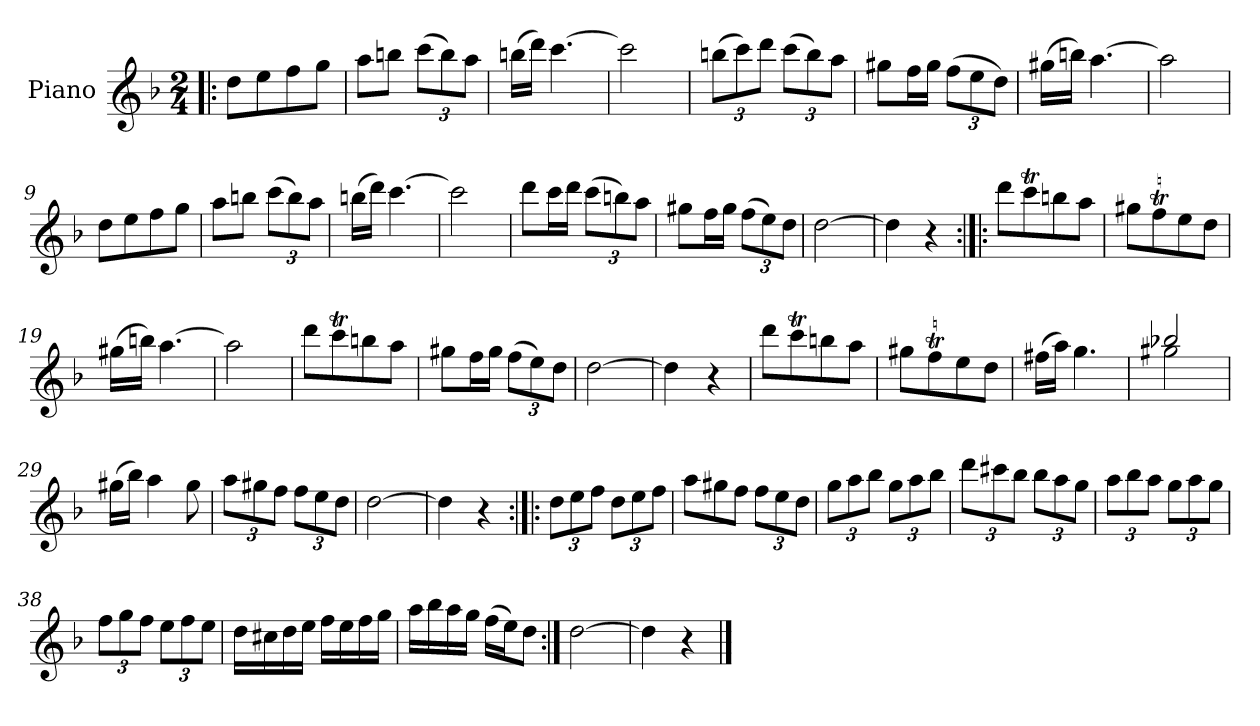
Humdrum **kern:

**kern
*part1
*staff1
*I"Piano
*I'Pno.
*clefG2
*k[b-]
*d:
*M2/4
=1!|:
8dd\L
8ee\
8ff\
8gg\J
=2
8aa\L
8bbn\J
*Xbrackettup
(>12ccc\L
12bb\)
12aa\J
=3
(>16bbn\LL
16ddd\JJ)
[4.ccc\
=4
2ccc\]
=5
(>12bbn\L
12ccc\)
12ddd\J
(>12ccc\L
12bb\)
12aa\J
=6
8gg#X\L
16ff\L
16gg#\JJ
(>12ff\L
12ee\
12dd\J)
=7
(>16gg#X\LL
16bbn\JJ)
[4.aa\
=8
2aa\]
!!LO:LB:g=z
=9
8dd\L
8ee\
8ff\
8gg\J
=10
8aa\L
8bbn\J
(>12ccc\L
12bb\)
12aa\J
=11
(>16bbn\LL
16ddd\JJ)
[4.ccc\
=12
2ccc\]
=13
8ddd\L
16ccc\L
16ddd\JJ
(>12ccc\L
12bbn\)
12aa\J
=14
8gg#X\L
16ff\L
16gg#\JJ
(>12ff\L
12ee\)
12dd\J
=15
[2dd\
=16
4dd\]
4r
=17:|!|:
8ddd\L
8cccT\
8bbn\
8aa\J
!!LO:LB:g=z
=18
8gg#X\L
8ffT\
8ee\
8dd\J
=19
(>16gg#X\LL
16bbn\JJ)
[4.aa\
=20
2aa\]
=21
8ddd\L
8cccT\
8bbn\
8aa\J
=22
8gg#X\L
16ff\L
16gg#\JJ
(>12ff\L
12ee\)
12dd\J
=23
[2dd\
=24
4dd\]
4r
=25
8ddd\L
8cccT\
8bbn\
8aa\J
=26
8gg#X\L
8ffT\
8ee\
8dd\J
=27
(>16ff#X\LL
16aa\JJ)
4.gg\
!!LO:LB:g=z
=28
*^
2bb-X/	2gg#X\
*v	*v
=29
(>16gg#X\LL
16bb-\JJ)
4aa\
8gg#\
=30
12aa\L
12gg#X\
12ff\J
12ff\L
12ee\
12dd\J
=31
[2dd\
=32
4dd\]
4r
=33:|!|:
12dd\L
12ee\
12ff\J
12dd\L
12ee\
12ff\J
=34
*Xtuplet
12aa\L
12gg#X\
12ff\J
*tuplet
12ff\L
12ee\
12dd\J
=35
12gg\L
12aa\
12bb-\J
12gg\L
12aa\
12bb-\J
!!LO:LB:g=z
=36
12ddd\L
12ccc#X\
12bb-\J
12bb-\L
12aa\
12gg\J
=37
12aa\L
12bb-\
12aa\J
12gg\L
12aa\
12gg\J
=38
12ff\L
12gg\
12ff\J
12ee\L
12ff\
12ee\J
=39
16dd\LL
16cc#X\
16dd\
16ee\JJ
16ff\LL
16ee\
16ff\
16gg\JJ
=40
16aa\LL
16bb-\
16aa\
16gg\JJ
(>16ff\LL
16ee\J)
8dd\J
=41:|!
[2dd\
=42
4dd\]
4r
==
*-
